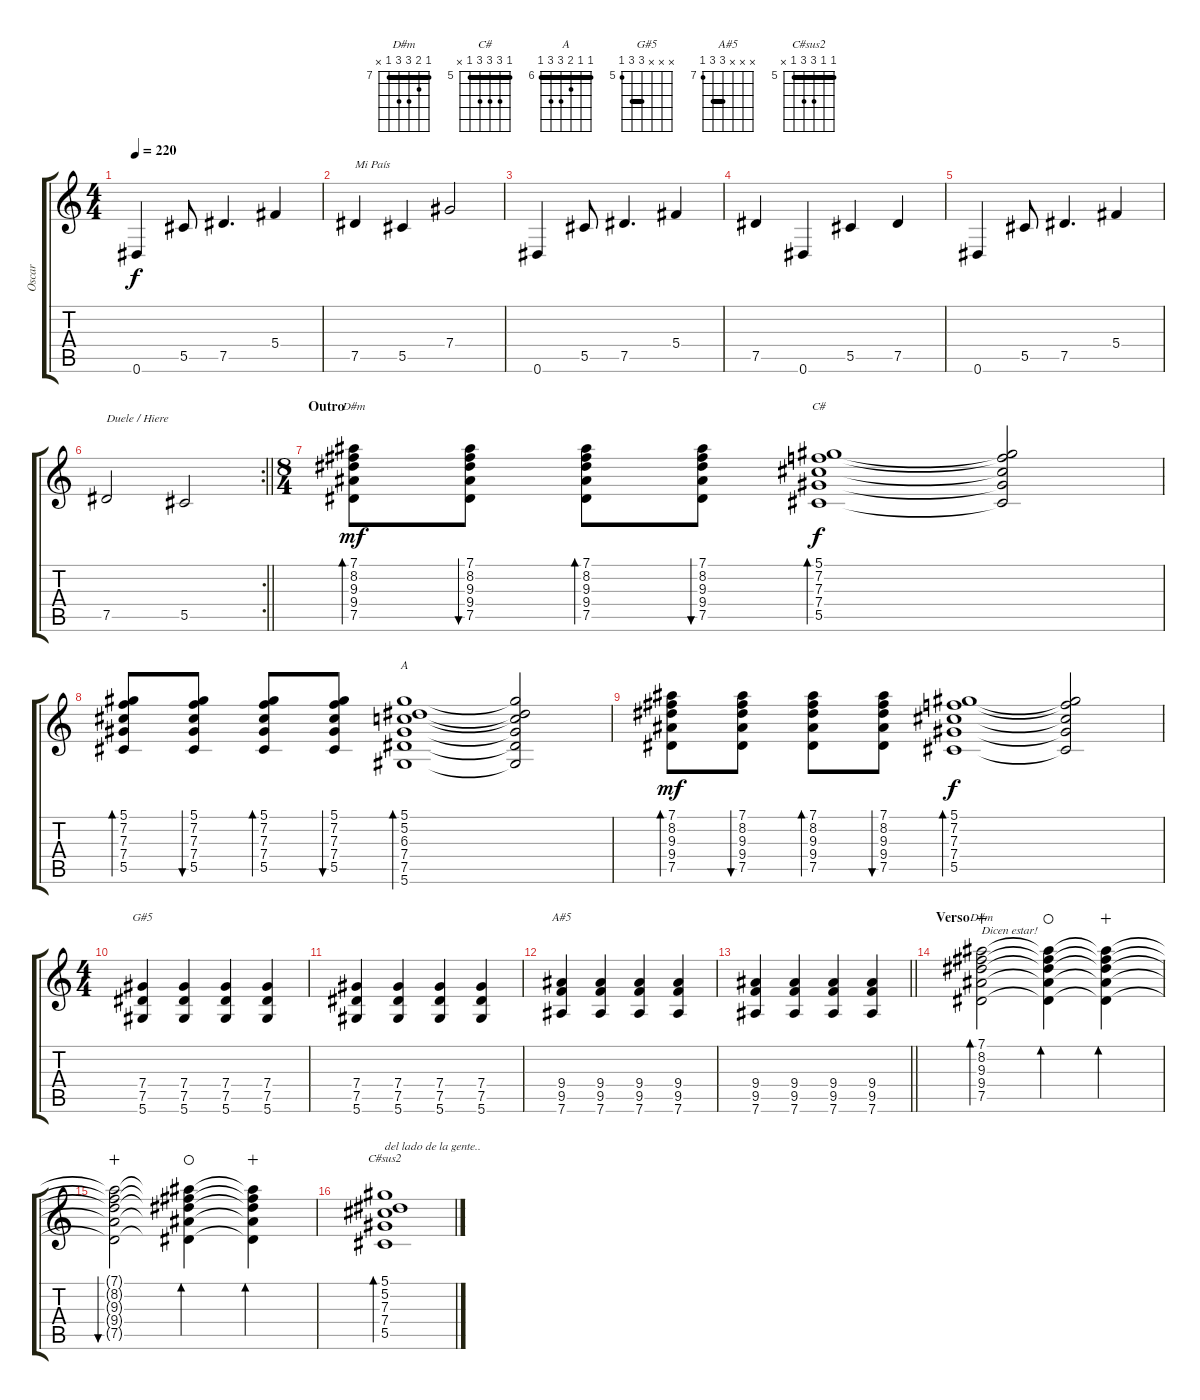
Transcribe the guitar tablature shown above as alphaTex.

\track ("Oscar" "Oscar") {instrument acousticguitarsteel}
\staff {score tabs}
\tuning (Eb4 Bb3 Gb3 Db3 Ab2 Eb2) {hide}
\chord ("D#m" 7 8 9 9 7 0) {firstfret 7 barre 7}
\chord ("C#" 5 7 7 7 5 x) {firstfret 5 barre 5}
\chord ("A" 6 6 7 8 8 6) {firstfret 6 barre 6}
\chord ("G#5" x x x 7 7 5) {firstfret 5 barre 7}
\chord ("A#5" x x x 9 9 7) {firstfret 7 barre 9}
\chord ("D#m" 7 8 9 9 7 x) {firstfret 7 barre 7}
\chord ("C#sus2" 5 5 7 7 5 x) {firstfret 5 barre 5}
\ts (4 4)
\tempo 220
\clef g2
\ks c
0.6.4{dy f} 5.5.8 7.5.4{d} 5.4.4 |
7.5.4{txt "Mi País"} 5.5.4 7.4.2 |
0.6.4 5.5.8 7.5.4{d} 5.4.4 |
7.5.4 0.6.4 5.5.4 7.5.4 |
0.6.4 5.5.8 7.5.4{d} 5.4.4 |
\rc 2
\barLineRight lightlight
7.5.2{txt "Duele / Hiere"} 5.5.2 |
\ts (8 4)
\section ("" "Outro")
(7.1 8.2 9.3 9.4 7.5).8{bd 60 ch "D#m" dy mf} (7.1 8.2 9.3 9.4 7.5).8{bu 60} (7.1 8.2 9.3 9.4 7.5).8{bd 60} (7.1 8.2 9.3 9.4 7.5).8{bu 60} (5.1 7.2 7.3 7.4 5.5).1{bd 60 ch "C#" dy f} (5.1{t} 7.2{t} 7.3{t} 7.4{t} 5.5{t}).2 |
(5.1 7.2 7.3 7.4 5.5).8{bd 240} (5.1 7.2 7.3 7.4 5.5).8{bu 60} (5.1 7.2 7.3 7.4 5.5).8{bd 60} (5.1 7.2 7.3 7.4 5.5).8{bu 60} (5.1 5.2 6.3 7.4 7.5 5.6).1{bd 60 ch "A"} (5.1{t} 5.2{t} 6.3{t} 7.4{t} 7.5{t} 5.6{t}).2 |
(7.1 8.2 9.3 9.4 7.5).8{bd 60 dy mf} (7.1 8.2 9.3 9.4 7.5).8{bu 60} (7.1 8.2 9.3 9.4 7.5).8{bd 60} (7.1 8.2 9.3 9.4 7.5).8{bu 60} (5.1 7.2 7.3 7.4 5.5).1{bd 60 dy f} (5.1{t} 7.2{t} 7.3{t} 7.4{t} 5.5{t}).2 |
\ts (4 4)
(7.4 7.5 5.6).4{ch "G#5"} (7.4 7.5 5.6).4 (7.4 7.5 5.6).4 (7.4 7.5 5.6).4 |
(7.4 7.5 5.6).4 (7.4 7.5 5.6).4 (7.4 7.5 5.6).4 (7.4 7.5 5.6).4 |
(9.4 9.5 7.6).4{ch "A#5"} (9.4 9.5 7.6).4 (9.4 9.5 7.6).4 (9.4 9.5 7.6).4 |
\barLineRight lightlight
(9.4 9.5 7.6).4 (9.4 9.5 7.6).4 (9.4 9.5 7.6).4 (9.4 9.5 7.6).4 |
\section ("" "Verso")
(7.1 8.2 9.3 9.4 7.5).2{bd 240 ch "D#m" txt "Dicen estar!" wahc} (7.1{t} 8.2{t} 9.3{t} 9.4{t} 7.5{t}).4{bd 240 waho} (7.1{t} 8.2{t} 9.3{t} 9.4{t} 7.5{t}).4{bd 240 wahc} |
(7.1{t} 8.2{t} 9.3{t} 9.4{t} 7.5{t}).2{bu 240 wahc} (7.1{t} 8.2{t} 9.3{t} 9.4{t} 7.5{t}).4{bd 240 waho} (7.1{t} 8.2{t} 9.3{t} 9.4{t} 7.5{t}).4{bd 240 wahc} |
(5.1 5.2 7.3 7.4 5.5).1{bd 240 ch "C#sus2" txt "del lado de la gente.."}
